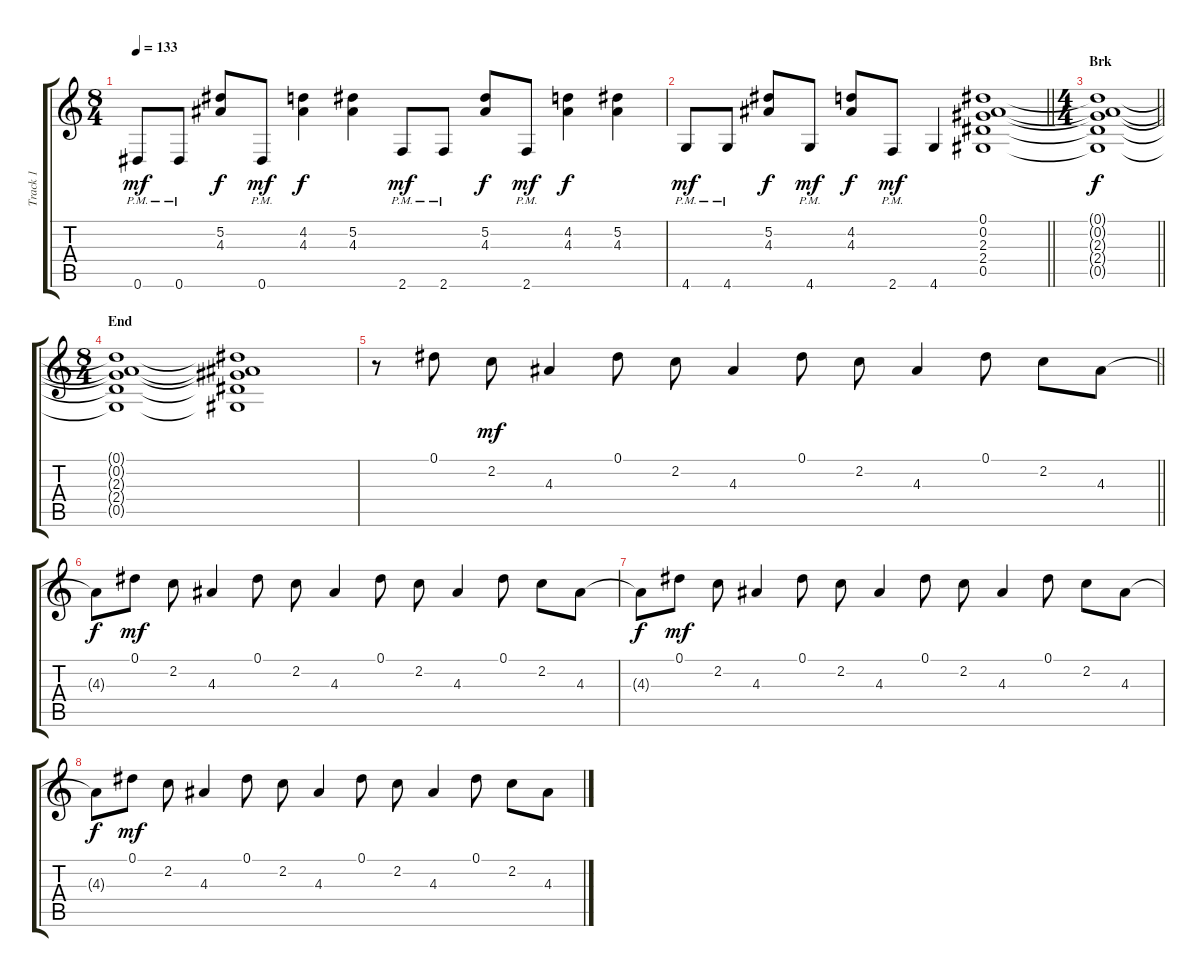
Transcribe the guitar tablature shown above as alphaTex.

\track ("Track 1" "Track 1") {instrument overdrivenguitar}
\staff {score tabs}
\tuning (Eb4 Bb3 Gb3 Db3 Ab2 Eb2) {hide}
\ts (8 4)
\tempo 133
\clef g2
\ks c
0.6{pm}.8{dy mf} 0.6{pm}.8 (5.2 4.3).8{dy f} 0.6{pm}.8{dy mf} (4.2 4.3).4{dy f} (5.2 4.3).4 2.6{pm}.8{dy mf} 2.6{pm}.8 (5.2 4.3).8{dy f} 2.6{pm}.8{dy mf} (4.2 4.3).4{dy f} (5.2 4.3).4 |
\barLineRight lightlight
4.6{pm}.8{dy mf} 4.6{pm}.8 (5.2 4.3).8{dy f} 4.6{pm}.8{dy mf} (4.2 4.3).8{dy f} 2.6{pm}.8{dy mf} 4.6.4 (0.1 0.2 2.3 2.4 0.5).1 |
\ts (4 4)
\section ("" "Brk")
\barLineRight lightlight
(0.1{t} 0.2{t} 2.3{t} 2.4{t} 0.5{t}).1{dy f} |
\ts (8 4)
\section ("" "End")
(0.1{t} 0.2{t} 2.3{t} 2.4{t} 0.5{t}).1 (0.1{t} 0.2{t} 2.3{t} 2.4{t} 0.5{t}).1 |
\barLineRight lightlight
r.8{volume 0 instrument acousticguitarsteel} 0.1.8{volume 13 instrument acousticguitarsteel} 2.2.8{dy mf} 4.3.4 0.1.8 2.2.8 4.3.4 0.1.8 2.2.8 4.3.4 0.1.8 2.2.8 4.3.8 |
4.3{t}.8{dy f} 0.1.8{dy mf volume 8} 2.2.8 4.3.4 0.1.8 2.2.8 4.3.4 0.1.8 2.2.8 4.3.4 0.1.8 2.2.8 4.3.8 |
4.3{t}.8{dy f volume 0} 0.1.8{dy mf} 2.2.8 4.3.4 0.1.8 2.2.8 4.3.4 0.1.8 2.2.8 4.3.4 0.1.8 2.2.8 4.3.8 |
4.3{t}.8{dy f} 0.1.8{dy mf} 2.2.8 4.3.4 0.1.8 2.2.8 4.3.4 0.1.8 2.2.8 4.3.4 0.1.8 2.2.8 4.3.8
